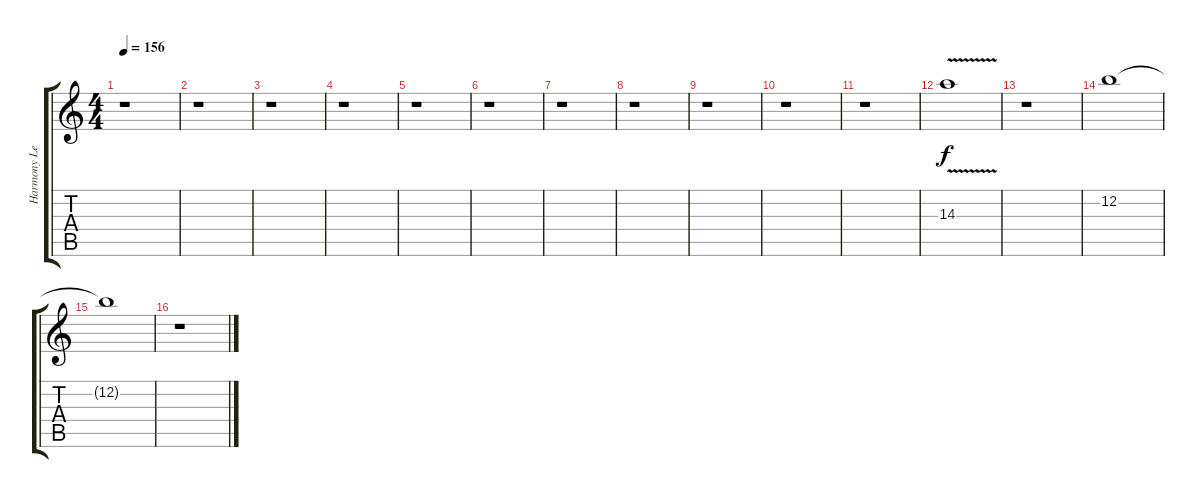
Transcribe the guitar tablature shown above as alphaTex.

\track ("Harmony Lead" "Harmony Le") {instrument overdrivenguitar}
\staff {score tabs}
\tuning (E4 B3 G3 D3 A2 E2) {hide}
\ts (4 4)
\tempo 156
\clef g2
\ks c
r.1{dy f} |
r.1 |
r.1 |
r.1 |
r.1 |
r.1 |
r.1 |
r.1 |
r.1 |
r.1 |
r.1 |
14.3{v}.1{volume 0} |
r.1 |
12.2.1{volume 12} |
12.2{t}.1 |
r.1
